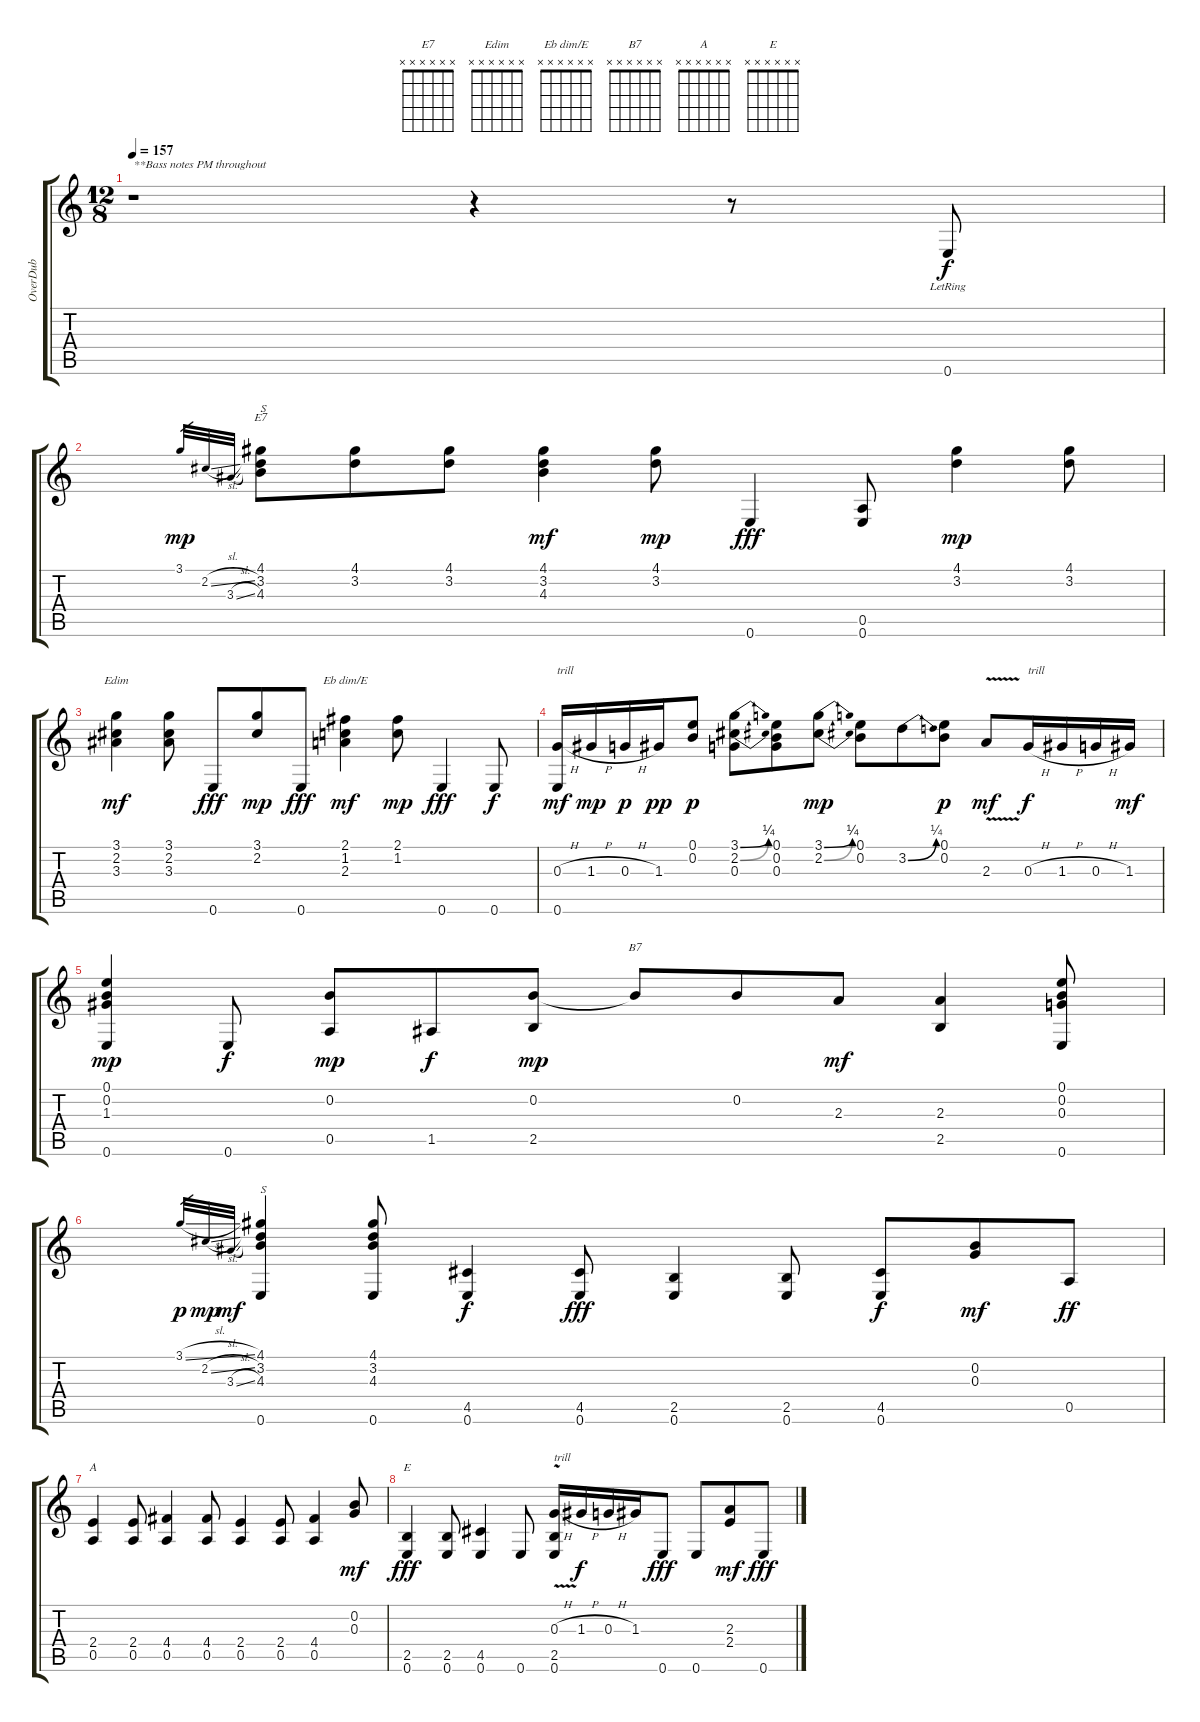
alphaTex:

\track ("OverDub" "OverDub") {instrument acousticguitarnylon}
\staff {score tabs}
\tuning (E4 B3 G3 D3 A2 E2) {hide}
\chord ("E7" x x x x x x)
\chord ("Edim" x x x x x x)
\chord ("Eb dim/E" x x x x x x)
\chord ("B7" x x x x x x)
\chord ("A" x x x x x x)
\chord ("E" x x x x x x)
\ts (12 8)
\tempo 157
\clef g2
\ks c
r.1{txt "**Bass notes PM throughout" dy f instrument acousticguitarnylon} r.4 r.8 0.6{lr}.8 |
3.1.32{gr dy mp} 2.2{sl}.32{gr} 3.3{sl}.32{gr} (4.1 3.2 4.3).8{ch "E7" txt "S"} (4.1 3.2).8 (4.1 3.2).8 (4.1 3.2 4.3).4{dy mf} (4.1 3.2).8{dy mp} 0.6.4{dy fff} (0.5 0.6).8 (4.1 3.2).4{dy mp} (4.1 3.2).8 |
(3.1 2.2 3.3).4{ch "Edim" dy mf} (3.1 2.2 3.3).8 0.6.8{dy fff} (3.1 2.2).8{dy mp} 0.6.8{dy fff} (2.1 1.2 2.3).4{ch "Eb dim/E" dy mf} (2.1 1.2).8{dy mp} 0.6.4{dy fff} 0.6.8{dy f} |
(0.3{h} 0.6).16{txt "trill" dy mf} 1.3{h}.16{dy mp} 0.3{h}.16{dy p} 1.3.16{dy pp} (0.1 0.2).8{dy p} (3.1{be (bend 0 0 60 1)} 2.2{be (bend 0 0 60 1)} 0.3).8 (0.1 0.2 0.3).8 (3.1{be (bend 0 0 60 1)} 2.2{be (bend 0 0 60 1)}).8{dy mp} (0.1 0.2).8 3.2{be (bend 0 0 60 1)}.8 (0.1 0.2).8{dy p} 2.3{v}.8{dy mf} 0.3{h}.16{txt "trill" dy f} 1.3{h}.16 0.3{h}.16 1.3.16{dy mf} |
(0.1 0.2 1.3 0.6).4{dy mp} 0.6.8{dy f} (0.2 0.5).8{dy mp} 1.5.8{dy f} (0.2 2.5).8{dy mp} 0.2{t}.8{ch "B7"} 0.2.8 2.3.8{dy mf} (2.3 2.5).4 (0.1 0.2 0.3 0.6).8 |
3.1{sl}.32{gr dy p} 2.2{sl}.32{gr dy mp} 3.3{sl}.32{gr dy mf} (4.1 3.2 4.3 0.6).4{txt "S"} (4.1 3.2 4.3 0.6).8 (4.5 0.6).4{dy f} (4.5 0.6).8{dy fff} (2.5 0.6).4 (2.5 0.6).8 (4.5 0.6).8{dy f} (0.2 0.3).8{dy mf} 0.5.8{dy ff} |
(2.4 0.5).4{ch "A"} (2.4 0.5).8 (4.4 0.5).4 (4.4 0.5).8 (2.4 0.5).4 (2.4 0.5).8 (4.4 0.5).4 (0.2 0.3).8{dy mf} |
(2.5 0.6).4{ch "E" dy fff} (2.5 0.6).8 (4.5 0.6).4 0.6.8 (0.3{v h} 2.5{v} 0.6{v}).16{txt "trill"} 1.3{h}.16{dy f} 0.3{h}.16 1.3.16 0.6.8{dy fff} 0.6.8 (2.3 2.4).8{dy mf} 0.6.8{dy fff}
